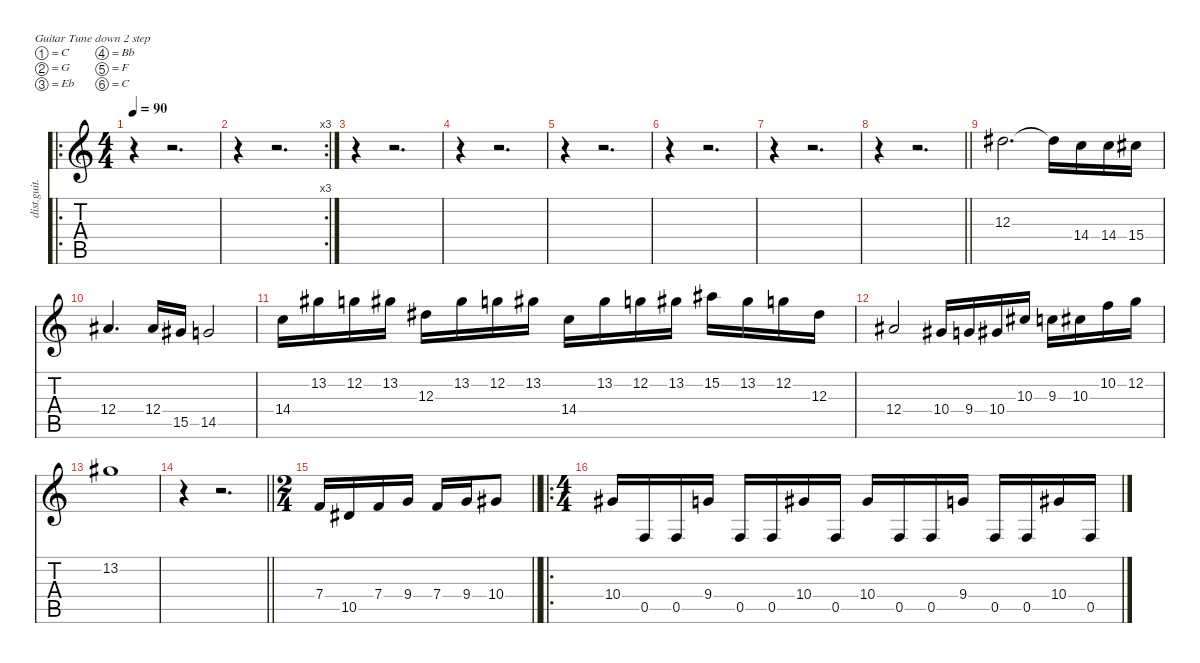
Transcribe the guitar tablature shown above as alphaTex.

\defaultSystemsLayout 4
\hideDynamics
\bracketExtendMode nobrackets
\otherSystemsTrackNameOrientation horizontal
\track ("guitar left" "dist.guit.") {instrument distortionguitar}
\staff {score tabs}
\tuning (C4 G3 Eb3 Bb2 F2 C2)
\ro
\ts (4 4)
\beaming (8 2 2 2 2)
\tempo 90
\clef g2
\ks c
r.4{dy f instrument distortionguitar beam Down} r.2{d beam Down} |
\rc 3
r.4{beam Down} r.2{d beam Down} |
r.4{beam Down} r.2{d beam Down} |
r.4{beam Down} r.2{d beam Down} |
r.4{beam Down} r.2{d beam Down} |
r.4{beam Down} r.2{d beam Down} |
r.4{beam Down} r.2{d beam Down} |
\barLineRight lightlight
r.4{beam Down} r.2{d beam Down} |
12.3{acc #}.2{d beam Down} 12.3{t acc #}.16{beam Down} 14.4.16{beam Down} 14.4.16{beam Down} 15.4{acc #}.16{beam Down} |
12.4{acc #}.4{d beam Up} 12.4{acc #}.16{beam Up} 15.5{acc #}.16{beam Up} 14.5.2{beam Up} |
14.4.16{beam Down} 13.2{acc #}.16{beam Down} 12.2.16{beam Down} 13.2{acc #}.16{beam Down} 12.3{acc #}.16{beam Down} 13.2{acc #}.16{beam Down} 12.2.16{beam Down} 13.2{acc #}.16{beam Down} 14.4.16{beam Down} 13.2{acc #}.16{beam Down} 12.2.16{beam Down} 13.2{acc #}.16{beam Down} 15.2{acc #}.16{beam Down} 13.2{acc #}.16{beam Down} 12.2.16{beam Down} 12.3{acc #}.16{beam Down} |
12.4{acc #}.2{beam Up} 10.4{acc #}.16{beam Up} 9.4.16{beam Up} 10.4{acc #}.16{beam Up} 10.3{acc #}.16{beam Up} 9.3.16{beam Down} 10.3{acc #}.16{beam Down} 10.2.16{beam Down} 12.2.16{beam Down} |
13.2{acc #}.1{beam Down} |
\barLineRight lightlight
r.4{beam Down} r.2{d beam Down} |
\ts (2 4)
\beaming (8 2 2 2 2)
\barLineRight lightlight
7.4.16{beam Up} 10.5{acc #}.16{beam Up} 7.4.16{beam Up} 9.4.16{beam Up} 7.4.16{beam Up} 9.4.16{beam Up} 10.4{acc #}.8{beam Up} |
\ro
\ts (4 4)
\beaming (8 2 2 2 2)
10.4{acc #}.16{beam Up} 0.5.16{beam Up} 0.5.16{beam Up} 9.4.16{beam Up} 0.5.16{beam Up} 0.5.16{beam Up} 10.4{acc #}.16{beam Up} 0.5.16{beam Up} 10.4{acc #}.16{beam Up} 0.5.16{beam Up} 0.5.16{beam Up} 9.4.16{beam Up} 0.5.16{beam Up} 0.5.16{beam Up} 10.4{acc #}.16{beam Up} 0.5.16{beam Up}
